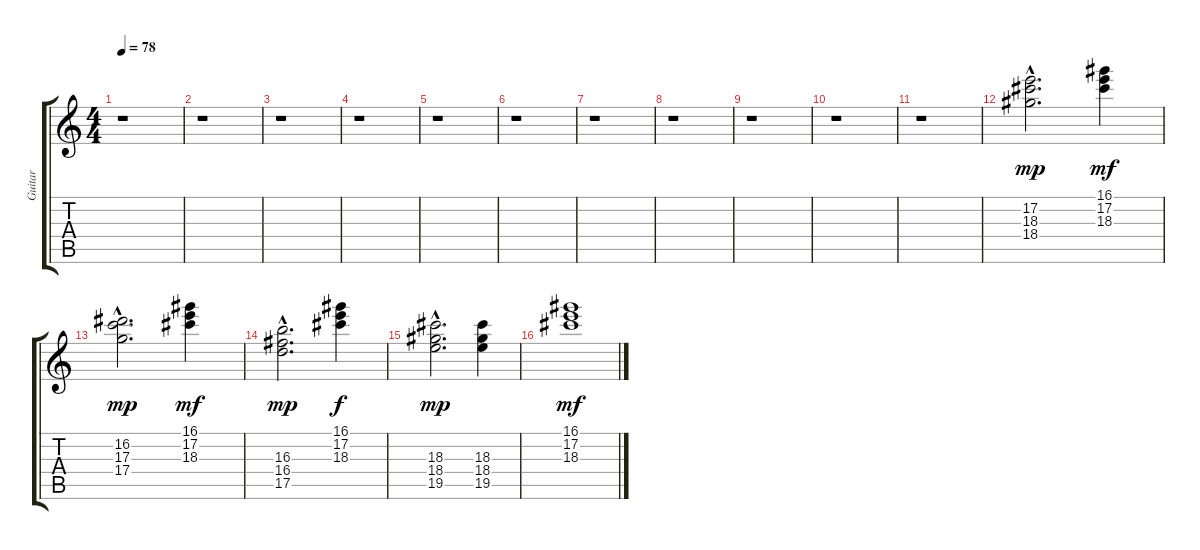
\track ("Guitar" "Guitar") {instrument overdrivenguitar}
\staff {score tabs}
\tuning (E4 B3 G3 D3 A2 E2) {hide}
\ts (4 4)
\tempo 78
\clef g2
\ks c
r.1{dy mp} |
r.1 |
r.1 |
r.1 |
r.1 |
r.1 |
r.1 |
r.1 |
r.1 |
r.1 |
r.1 |
(17.2{hac} 18.3{hac} 18.4{hac}).2{d} (16.1 17.2 18.3).4{dy mf} |
(16.2{hac} 17.3{hac} 17.4{hac}).2{d dy mp} (16.1 17.2 18.3).4{dy mf} |
(16.3{hac} 16.4{hac} 17.5{hac}).2{d dy mp} (16.1 17.2 18.3).4{dy f} |
(18.3{hac} 18.4{hac} 19.5{hac}).2{d dy mp} (18.3 18.4 19.5).4 |
(16.1 17.2 18.3).1{dy mf}
